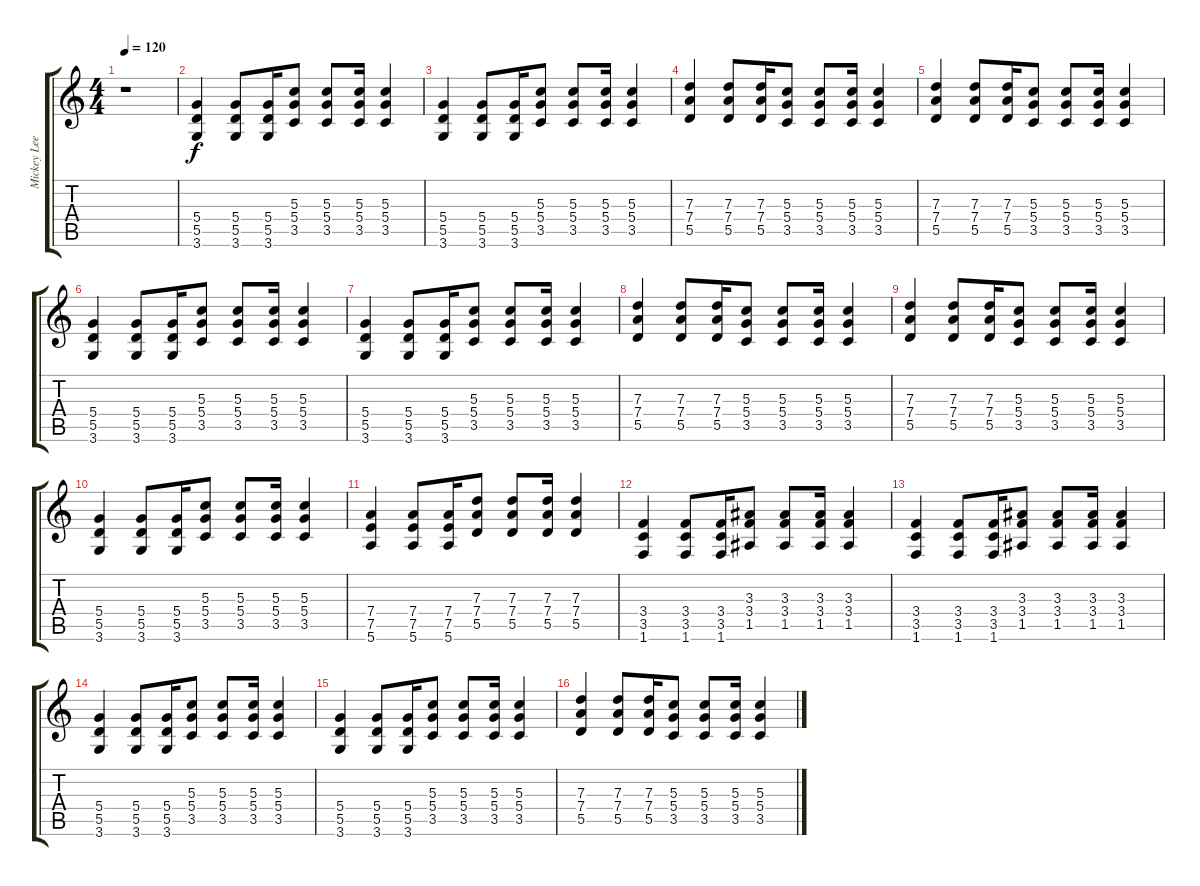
\track ("Mickey Lees" "Mickey Lee") {instrument distortionguitar}
\staff {score tabs}
\tuning (E4 B3 G3 D3 A2 E2) {hide}
\ts (4 4)
\tempo 120
\clef g2
\ks c
r.1{dy f} |
(5.4 5.5 3.6).4 (5.4 5.5 3.6).8 (5.4 5.5 3.6).16 (5.3 5.4 3.5).8 (5.3 5.4 3.5).8 (5.3 5.4 3.5).16 (5.3 5.4 3.5).4 |
(5.4 5.5 3.6).4 (5.4 5.5 3.6).8 (5.4 5.5 3.6).16 (5.3 5.4 3.5).8 (5.3 5.4 3.5).8 (5.3 5.4 3.5).16 (5.3 5.4 3.5).4 |
(7.3 7.4 5.5).4 (7.3 7.4 5.5).8 (7.3 7.4 5.5).16 (5.3 5.4 3.5).8 (5.3 5.4 3.5).8 (5.3 5.4 3.5).16 (5.3 5.4 3.5).4 |
(7.3 7.4 5.5).4 (7.3 7.4 5.5).8 (7.3 7.4 5.5).16 (5.3 5.4 3.5).8 (5.3 5.4 3.5).8 (5.3 5.4 3.5).16 (5.3 5.4 3.5).4 |
(5.4 5.5 3.6).4 (5.4 5.5 3.6).8 (5.4 5.5 3.6).16 (5.3 5.4 3.5).8 (5.3 5.4 3.5).8 (5.3 5.4 3.5).16 (5.3 5.4 3.5).4 |
(5.4 5.5 3.6).4 (5.4 5.5 3.6).8 (5.4 5.5 3.6).16 (5.3 5.4 3.5).8 (5.3 5.4 3.5).8 (5.3 5.4 3.5).16 (5.3 5.4 3.5).4 |
(7.3 7.4 5.5).4 (7.3 7.4 5.5).8 (7.3 7.4 5.5).16 (5.3 5.4 3.5).8 (5.3 5.4 3.5).8 (5.3 5.4 3.5).16 (5.3 5.4 3.5).4 |
(7.3 7.4 5.5).4 (7.3 7.4 5.5).8 (7.3 7.4 5.5).16 (5.3 5.4 3.5).8 (5.3 5.4 3.5).8 (5.3 5.4 3.5).16 (5.3 5.4 3.5).4 |
(5.4 5.5 3.6).4 (5.4 5.5 3.6).8 (5.4 5.5 3.6).16 (5.3 5.4 3.5).8 (5.3 5.4 3.5).8 (5.3 5.4 3.5).16 (5.3 5.4 3.5).4 |
(7.4 7.5 5.6).4 (7.4 7.5 5.6).8 (7.4 7.5 5.6).16 (7.3 7.4 5.5).8 (7.3 7.4 5.5).8 (7.3 7.4 5.5).16 (7.3 7.4 5.5).4 |
(3.4 3.5 1.6).4 (3.4 3.5 1.6).8 (3.4 3.5 1.6).16 (3.3 3.4 1.5).8 (3.3 3.4 1.5).8 (3.3 3.4 1.5).16 (3.3 3.4 1.5).4 |
(3.4 3.5 1.6).4 (3.4 3.5 1.6).8 (3.4 3.5 1.6).16 (3.3 3.4 1.5).8 (3.3 3.4 1.5).8 (3.3 3.4 1.5).16 (3.3 3.4 1.5).4 |
(5.4 5.5 3.6).4 (5.4 5.5 3.6).8 (5.4 5.5 3.6).16 (5.3 5.4 3.5).8 (5.3 5.4 3.5).8 (5.3 5.4 3.5).16 (5.3 5.4 3.5).4 |
(5.4 5.5 3.6).4 (5.4 5.5 3.6).8 (5.4 5.5 3.6).16 (5.3 5.4 3.5).8 (5.3 5.4 3.5).8 (5.3 5.4 3.5).16 (5.3 5.4 3.5).4 |
(7.3 7.4 5.5).4 (7.3 7.4 5.5).8 (7.3 7.4 5.5).16 (5.3 5.4 3.5).8 (5.3 5.4 3.5).8 (5.3 5.4 3.5).16 (5.3 5.4 3.5).4
